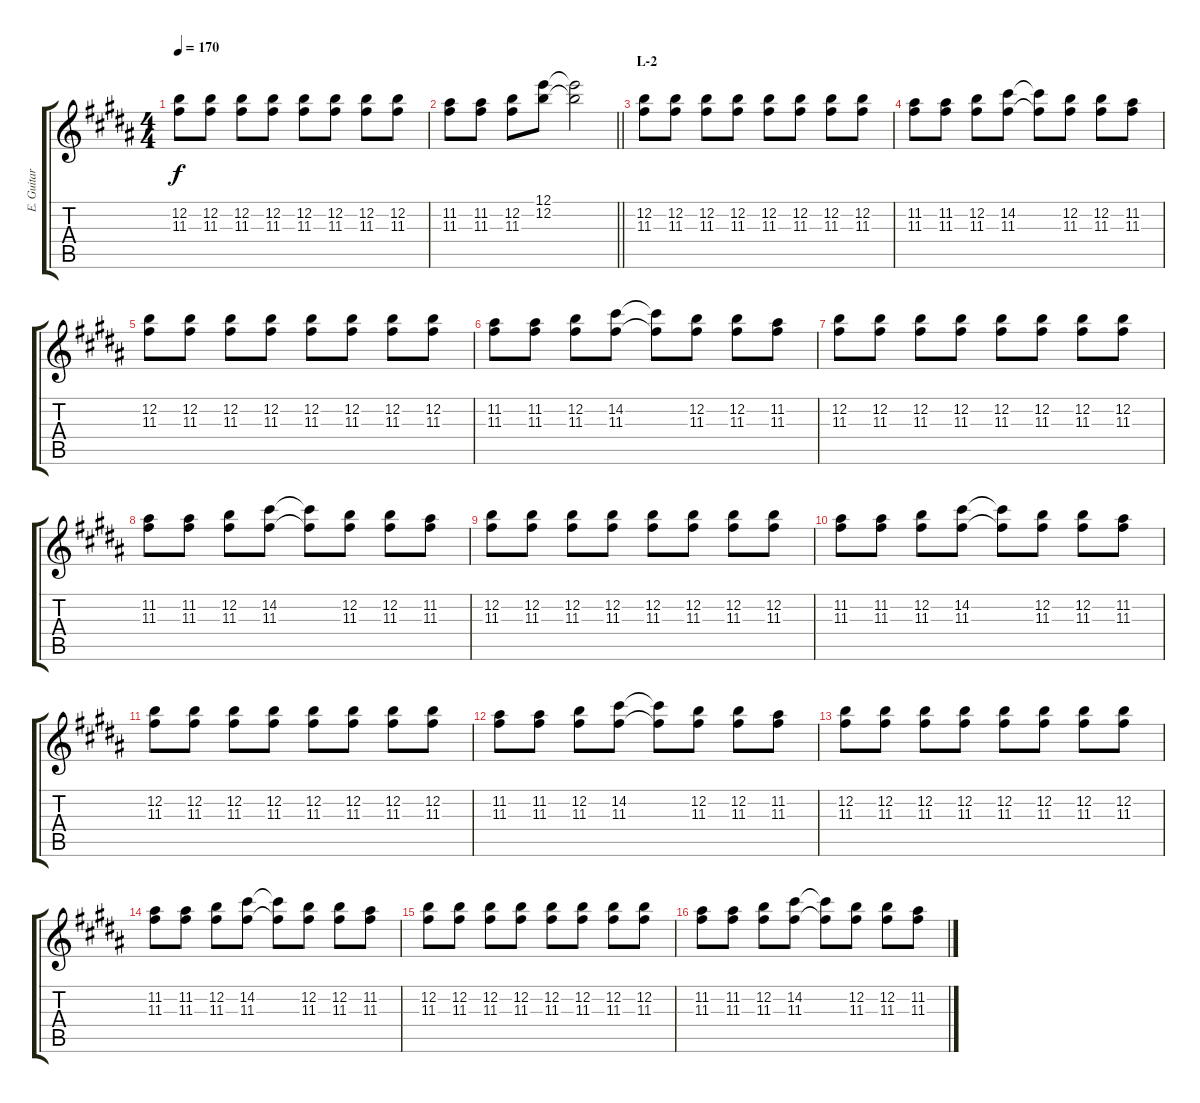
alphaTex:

\track ("E. Guitar III" "E. Guitar ") {instrument overdrivenguitar}
\staff {score tabs}
\tuning (E4 B3 G3 D3 A2 E2) {hide}
\ts (4 4)
\tempo 170
\clef g2
\ks b
(12.2 11.3).8{dy f} (12.2 11.3).8 (12.2 11.3).8 (12.2 11.3).8 (12.2 11.3).8 (12.2 11.3).8 (12.2 11.3).8 (12.2 11.3).8 |
\barLineRight lightlight
(11.2 11.3).8 (11.2 11.3).8 (12.2 11.3).8 (12.1 12.2).8 (12.1{t} 12.2{t}).2 |
\section ("" "L-2")
(12.2 11.3).8 (12.2 11.3).8 (12.2 11.3).8 (12.2 11.3).8 (12.2 11.3).8 (12.2 11.3).8 (12.2 11.3).8 (12.2 11.3).8 |
(11.2 11.3).8 (11.2 11.3).8 (12.2 11.3).8 (14.2 11.3).8 (14.2{t} 11.3{t}).8 (12.2 11.3).8 (12.2 11.3).8 (11.2 11.3).8 |
(12.2 11.3).8 (12.2 11.3).8 (12.2 11.3).8 (12.2 11.3).8 (12.2 11.3).8 (12.2 11.3).8 (12.2 11.3).8 (12.2 11.3).8 |
(11.2 11.3).8 (11.2 11.3).8 (12.2 11.3).8 (14.2 11.3).8 (14.2{t} 11.3{t}).8 (12.2 11.3).8 (12.2 11.3).8 (11.2 11.3).8 |
(12.2 11.3).8 (12.2 11.3).8 (12.2 11.3).8 (12.2 11.3).8 (12.2 11.3).8 (12.2 11.3).8 (12.2 11.3).8 (12.2 11.3).8 |
(11.2 11.3).8 (11.2 11.3).8 (12.2 11.3).8 (14.2 11.3).8 (14.2{t} 11.3{t}).8 (12.2 11.3).8 (12.2 11.3).8 (11.2 11.3).8 |
(12.2 11.3).8 (12.2 11.3).8 (12.2 11.3).8 (12.2 11.3).8 (12.2 11.3).8 (12.2 11.3).8 (12.2 11.3).8 (12.2 11.3).8 |
(11.2 11.3).8 (11.2 11.3).8 (12.2 11.3).8 (14.2 11.3).8 (14.2{t} 11.3{t}).8 (12.2 11.3).8 (12.2 11.3).8 (11.2 11.3).8 |
(12.2 11.3).8 (12.2 11.3).8 (12.2 11.3).8 (12.2 11.3).8 (12.2 11.3).8 (12.2 11.3).8 (12.2 11.3).8 (12.2 11.3).8 |
(11.2 11.3).8 (11.2 11.3).8 (12.2 11.3).8 (14.2 11.3).8 (14.2{t} 11.3{t}).8 (12.2 11.3).8 (12.2 11.3).8 (11.2 11.3).8 |
(12.2 11.3).8 (12.2 11.3).8 (12.2 11.3).8 (12.2 11.3).8 (12.2 11.3).8 (12.2 11.3).8 (12.2 11.3).8 (12.2 11.3).8 |
(11.2 11.3).8 (11.2 11.3).8 (12.2 11.3).8 (14.2 11.3).8 (14.2{t} 11.3{t}).8 (12.2 11.3).8 (12.2 11.3).8 (11.2 11.3).8 |
(12.2 11.3).8 (12.2 11.3).8 (12.2 11.3).8 (12.2 11.3).8 (12.2 11.3).8 (12.2 11.3).8 (12.2 11.3).8 (12.2 11.3).8 |
(11.2 11.3).8 (11.2 11.3).8 (12.2 11.3).8 (14.2 11.3).8 (14.2{t} 11.3{t}).8 (12.2 11.3).8 (12.2 11.3).8 (11.2 11.3).8
